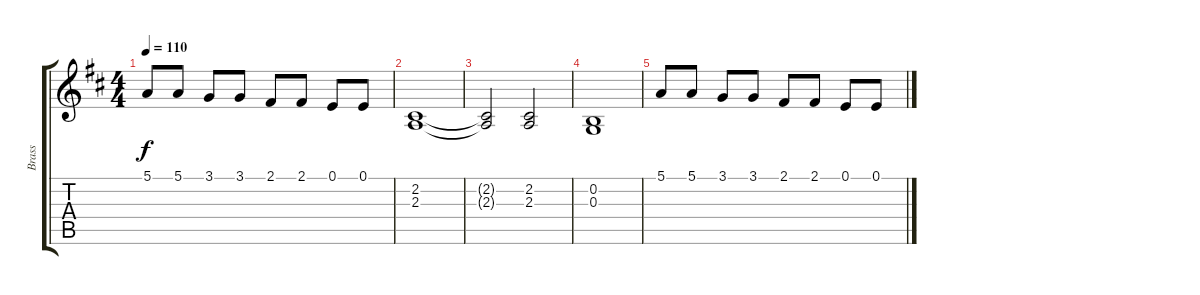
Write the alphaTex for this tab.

\track ("Brass" "Brass") {instrument brasssection}
\staff {score tabs}
\tuning (E4 B3 G3 D3 A2 E2) {hide}
\ts (4 4)
\tempo 110
\clef g2
\ks d
5.1.8{dy f} 5.1.8 3.1.8 3.1.8 2.1.8 2.1.8 0.1.8 0.1.8 |
(2.2 2.3).1 |
(2.2{t} 2.3{t}).2 (2.2 2.3).2 |
(0.2 0.3).1 |
5.1.8 5.1.8 3.1.8 3.1.8 2.1.8 2.1.8 0.1.8 0.1.8
